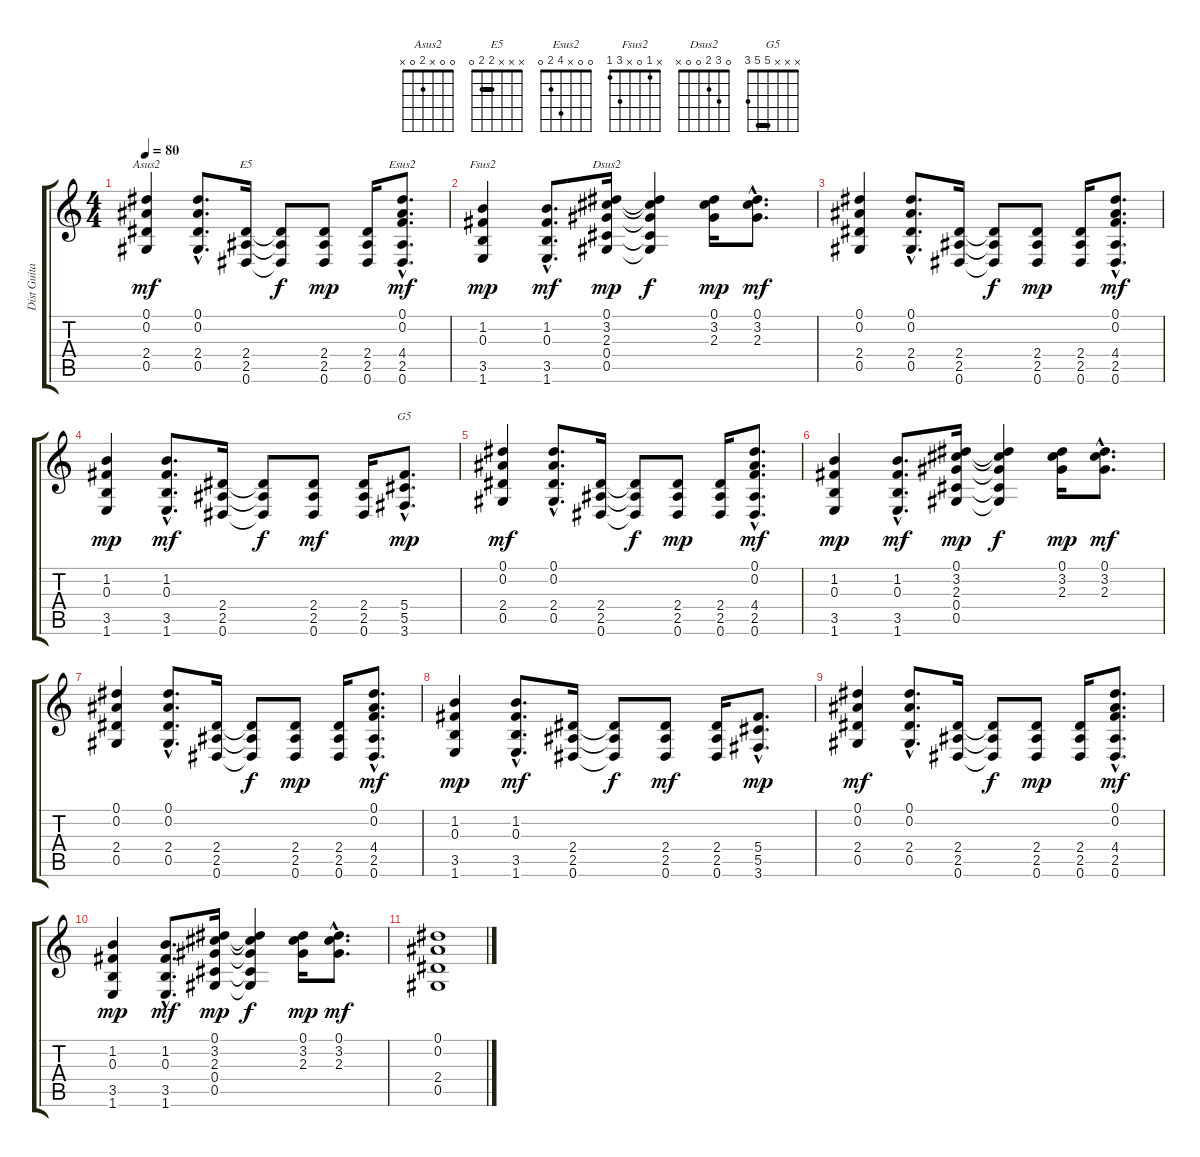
\track ("Dist Guitar" "Dist Guita") {instrument distortionguitar}
\staff {score tabs}
\tuning (Eb4 Bb3 Gb3 Db3 Ab2 Eb2) {hide}
\chord ("Asus2" 0 0 x 2 0 x)
\chord ("E5" x x x 2 2 0) {barre 2}
\chord ("Esus2" 0 0 x 4 2 0)
\chord ("Fsus2" x 1 0 x 3 1)
\chord ("Dsus2" 0 3 2 0 0 x)
\chord ("G5" x x x 5 5 3) {barre 5}
\ts (4 4)
\tempo 80
\clef g2
\ks c
(0.1 0.2 2.4 0.5).4{ch "Asus2" dy mf} (0.1{hac} 0.2{hac} 2.4{hac} 0.5{hac}).8{d} (2.4 2.5 0.6).16{ch "E5"} (2.4{t} 2.5{t} 0.6{t}).8{dy f} (2.4 2.5 0.6).8{dy mp} (2.4 2.5 0.6).16 (0.1{hac} 0.2{hac} 4.4{hac} 2.5{hac} 0.6{hac}).8{d ch "Esus2" dy mf} |
(1.2 0.3 3.5 1.6).4{ch "Fsus2" dy mp} (1.2{hac} 0.3{hac} 3.5{hac} 1.6{hac}).8{d dy mf} (0.1 3.2 2.3 0.4 0.5).16{ch "Dsus2" dy mp} (0.1{t} 3.2{t} 2.3{t} 0.4{t} 0.5{t}).4{dy f} (0.1 3.2 2.3).16{dy mp} (0.1{hac} 3.2{hac} 2.3{hac}).8{d dy mf} |
(0.1 0.2 2.4 0.5).4 (0.1{hac} 0.2{hac} 2.4{hac} 0.5{hac}).8{d} (2.4 2.5 0.6).16 (2.4{t} 2.5{t} 0.6{t}).8{dy f} (2.4 2.5 0.6).8{dy mp} (2.4 2.5 0.6).16 (0.1{hac} 0.2{hac} 4.4{hac} 2.5{hac} 0.6{hac}).8{d dy mf} |
(1.2 0.3 3.5 1.6).4{dy mp} (1.2{hac} 0.3{hac} 3.5{hac} 1.6{hac}).8{d dy mf} (2.4 2.5 0.6).16 (2.4{t} 2.5{t} 0.6{t}).8{dy f} (2.4 2.5 0.6).8{dy mf} (2.4 2.5 0.6).16 (5.4{hac} 5.5{hac} 3.6{hac}).8{d ch "G5" dy mp} |
(0.1 0.2 2.4 0.5).4{dy mf} (0.1{hac} 0.2{hac} 2.4{hac} 0.5{hac}).8{d} (2.4 2.5 0.6).16 (2.4{t} 2.5{t} 0.6{t}).8{dy f} (2.4 2.5 0.6).8{dy mp} (2.4 2.5 0.6).16 (0.1{hac} 0.2{hac} 4.4{hac} 2.5{hac} 0.6{hac}).8{d dy mf} |
(1.2 0.3 3.5 1.6).4{dy mp} (1.2{hac} 0.3{hac} 3.5{hac} 1.6{hac}).8{d dy mf} (0.1 3.2 2.3 0.4 0.5).16{dy mp} (0.1{t} 3.2{t} 2.3{t} 0.4{t} 0.5{t}).4{dy f} (0.1 3.2 2.3).16{dy mp} (0.1{hac} 3.2{hac} 2.3{hac}).8{d dy mf} |
(0.1 0.2 2.4 0.5).4 (0.1{hac} 0.2{hac} 2.4{hac} 0.5{hac}).8{d} (2.4 2.5 0.6).16 (2.4{t} 2.5{t} 0.6{t}).8{dy f} (2.4 2.5 0.6).8{dy mp} (2.4 2.5 0.6).16 (0.1{hac} 0.2{hac} 4.4{hac} 2.5{hac} 0.6{hac}).8{d dy mf} |
(1.2 0.3 3.5 1.6).4{dy mp} (1.2{hac} 0.3{hac} 3.5{hac} 1.6{hac}).8{d dy mf} (2.4 2.5 0.6).16 (2.4{t} 2.5{t} 0.6{t}).8{dy f} (2.4 2.5 0.6).8{dy mf} (2.4 2.5 0.6).16 (5.4{hac} 5.5{hac} 3.6{hac}).8{d dy mp} |
(0.1 0.2 2.4 0.5).4{dy mf} (0.1{hac} 0.2{hac} 2.4{hac} 0.5{hac}).8{d} (2.4 2.5 0.6).16 (2.4{t} 2.5{t} 0.6{t}).8{dy f} (2.4 2.5 0.6).8{dy mp} (2.4 2.5 0.6).16 (0.1{hac} 0.2{hac} 4.4{hac} 2.5{hac} 0.6{hac}).8{d dy mf} |
(1.2 0.3 3.5 1.6).4{dy mp} (1.2{hac} 0.3{hac} 3.5{hac} 1.6{hac}).8{d dy mf} (0.1 3.2 2.3 0.4 0.5).16{dy mp} (0.1{t} 3.2{t} 2.3{t} 0.4{t} 0.5{t}).4{dy f} (0.1 3.2 2.3).16{dy mp} (0.1{hac} 3.2{hac} 2.3{hac}).8{d dy mf} |
(0.1 0.2 2.4 0.5).1
